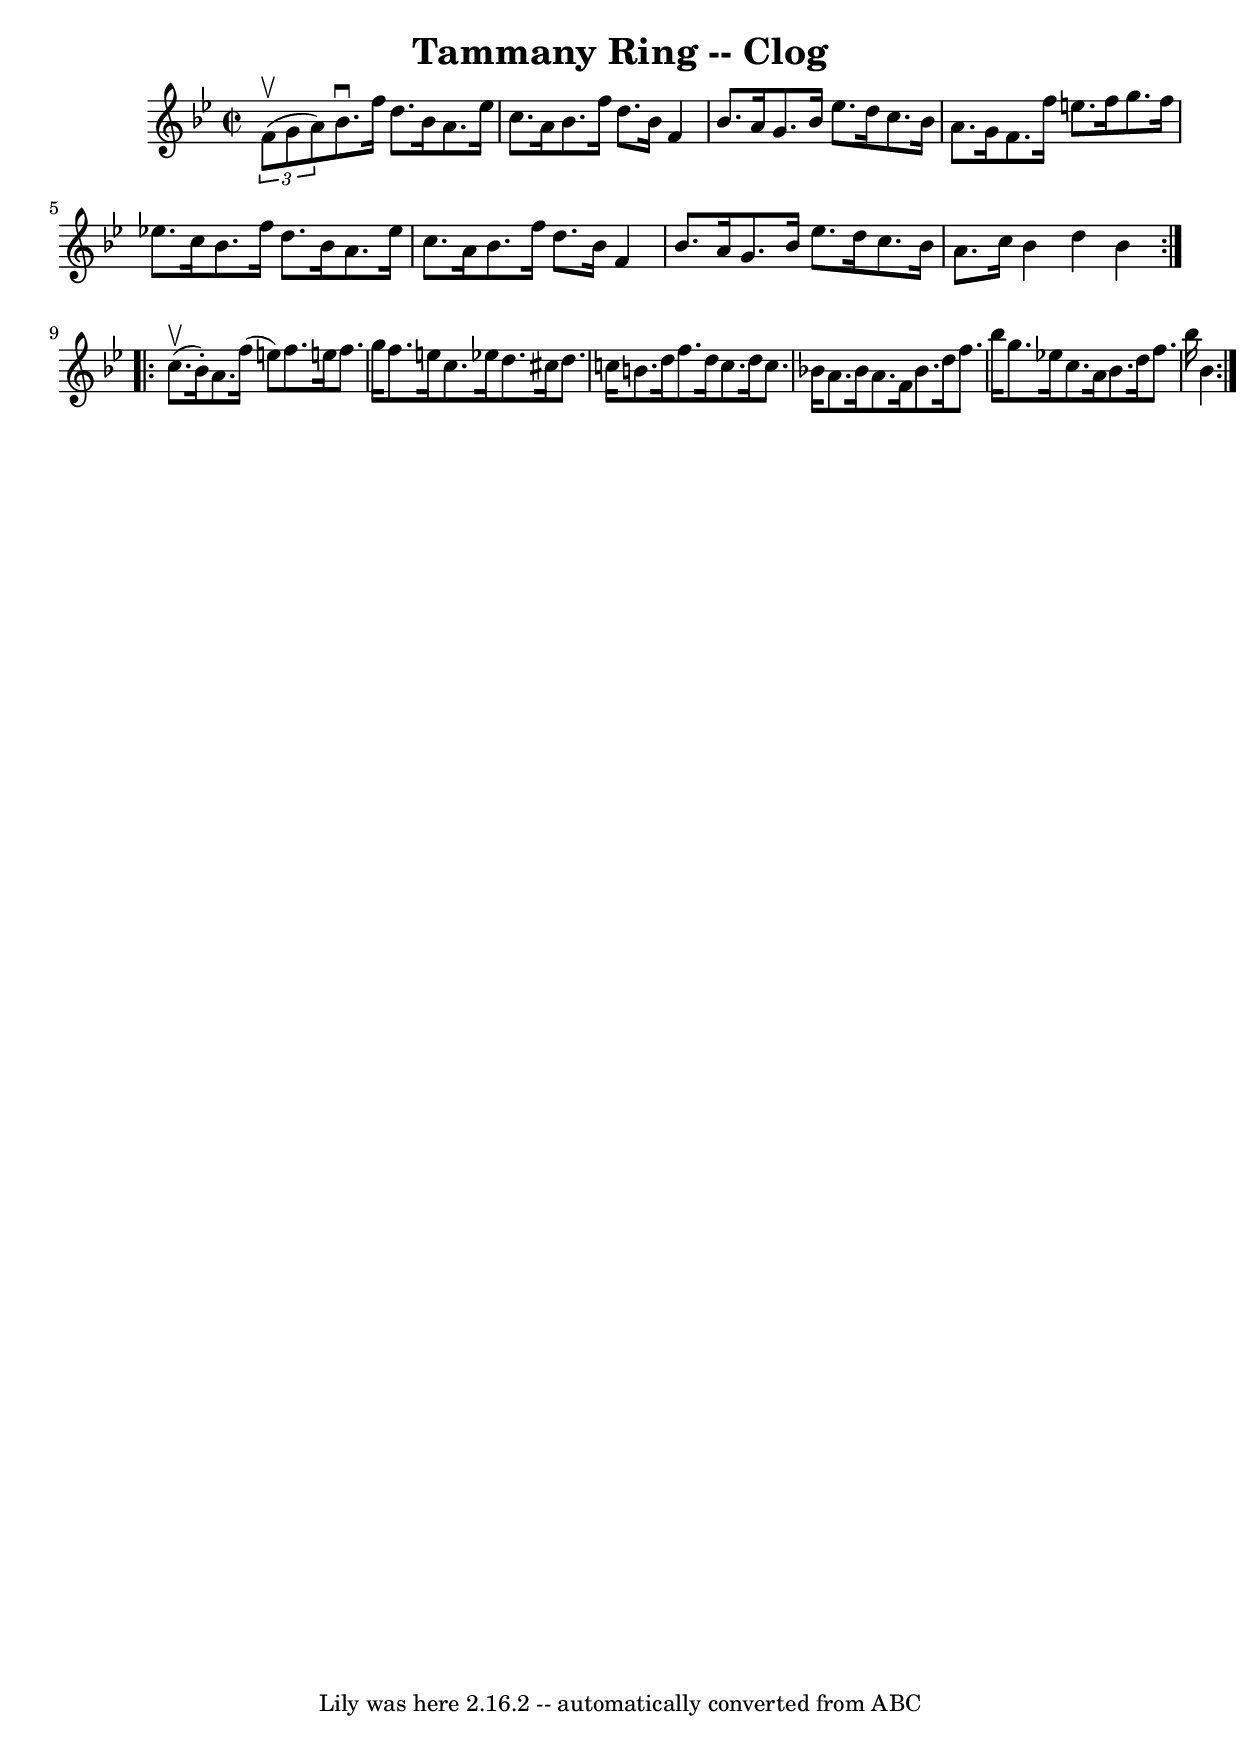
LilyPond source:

\version "2.16.2"
\include "Mammoth.ily"
\header {
  %% book = "Ryan's Mammoth Collection"
  crossRefNumber = "1"
  footnotes = "\\\\157 935"
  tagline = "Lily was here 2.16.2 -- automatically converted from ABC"
  title = "Tammany Ring -- Clog"

}
voicedefault =  {



  \repeat volta 2 {

    \override Staff.TimeSignature #'style = #'C
    \time 2/2 
    \key bes \major   \times 2/3 { f'8^\upbow(g'8 a'8) 
				 } 
    |
    bes'8.^\downbow f''16 d''8. bes'16 a'8. ees''16    
    c''8. a'16    |
    bes'8. f''16 d''8. bes'16 f'4 bes'8. 
    a'16    |
    g'8. bes'16 ees''8. d''16 c''8. bes'16    
    a'8. g'16    |
    f'8. f''16 e''8. f''16 g''8. f''16    
    ees''!8. c''16    |
    bes'8. f''16 d''8. bes'16 a'8.    
    ees''16 c''8. a'16    |
    bes'8. f''16 d''8. bes'16    
    f'4 bes'8. a'16    |
    g'8. bes'16 ees''8. d''16 c''8. 
    bes'16 a'8. c''16    |
    bes'4 d''4 bes'4    
  }     

  \repeat volta 2 {
    c''8.^\upbow(bes'16-.) |
    a'8. f''16 (
    e''8) f''8. e''!16 f''8. g''16 f''8. e''16 c''8.    
    ees''!16    |
    d''8. cis''16 d''8. c''!16 b'8. d''16   
    f''8. d''16    |
    c''8. d''16 c''8. bes'!16 a'8.    
    bes'16 a'8. f'16    |
    bes'8. d''16 f''8. bes''16    
    g''8. ees''!16 c''8. a'16    |
    bes'8. d''16 f''8.    
    bes''16 bes'4    
  }   

}

\score{
  <<

    \context Staff="default"
    {
      \voicedefault 
      
    }

  >>
  \layout {
    
  }
  \midi {
  }

}
